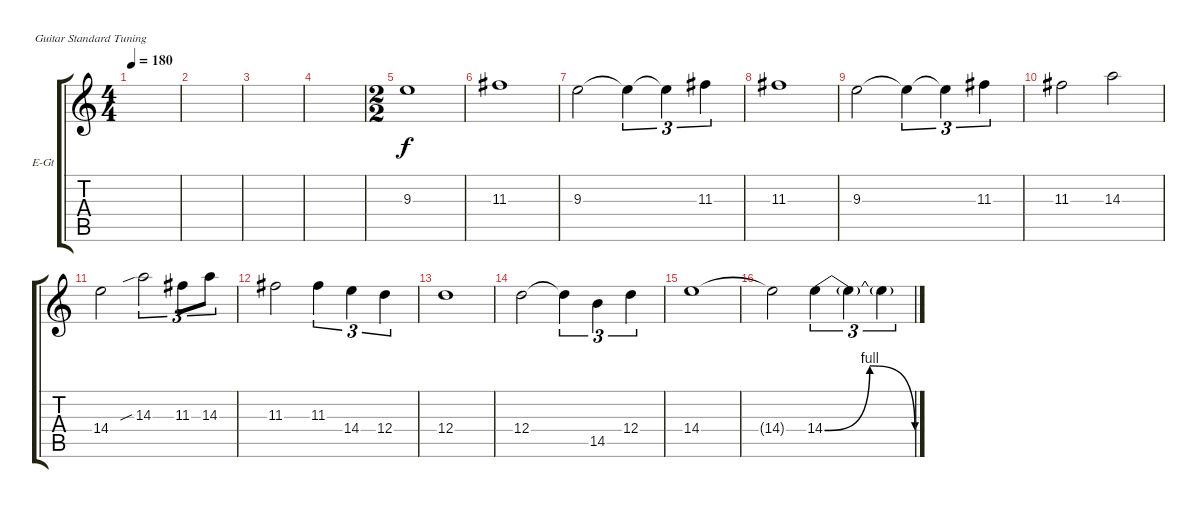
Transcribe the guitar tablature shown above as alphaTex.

\defaultSystemsLayout 4
\bracketExtendMode groupsimilarinstruments
\firstSystemTrackNameOrientation horizontal
\otherSystemsTrackNameOrientation horizontal
\track ("Electric Guitar" "E-Gt") {instrument overdrivenguitar}
\staff {score tabs}
\tuning (E4 B3 G3 D3 A2 E2)
\ts (4 4)
\tempo 180
\clef g2
\scale
0.333333
\ks c
|
\scale
0.333333 |
\scale
0.333333 |
\scale
0.333333 |
\ts (2 2)
9.3.1 |
11.3.1 |
9.3.2 9.3{t}.4{tu (3 2)} 9.3{t}.4{tu (3 2)} 11.3.4{tu (3 2)} |
11.3.1 |
9.3.2 9.3{t}.4{tu (3 2)} 9.3{t}.4{tu (3 2)} 11.3.4{tu (3 2)} |
11.3.2 14.3.2 |
14.4.2 14.3{sib}.2{tu (3 2)} 11.3.8{tu (3 2)} 14.3.8{tu (3 2)} |
11.3.2 11.3.4{tu (3 2)} 14.4.4{tu (3 2)} 12.4.4{tu (3 2)} |
12.4.1 |
12.4.2 12.4{t}.4{tu (3 2)} 14.5.4{tu (3 2)} 12.4.4{tu (3 2)} |
14.4.1 |
14.4{t}.2 14.4{be (bendrelease 0 0 10.2 4 41.4 4 43.8 0)}.4{tu (3 2)} 14.4{t}.4{tu (3 2)} 14.4{t}.4{tu (3 2)}
